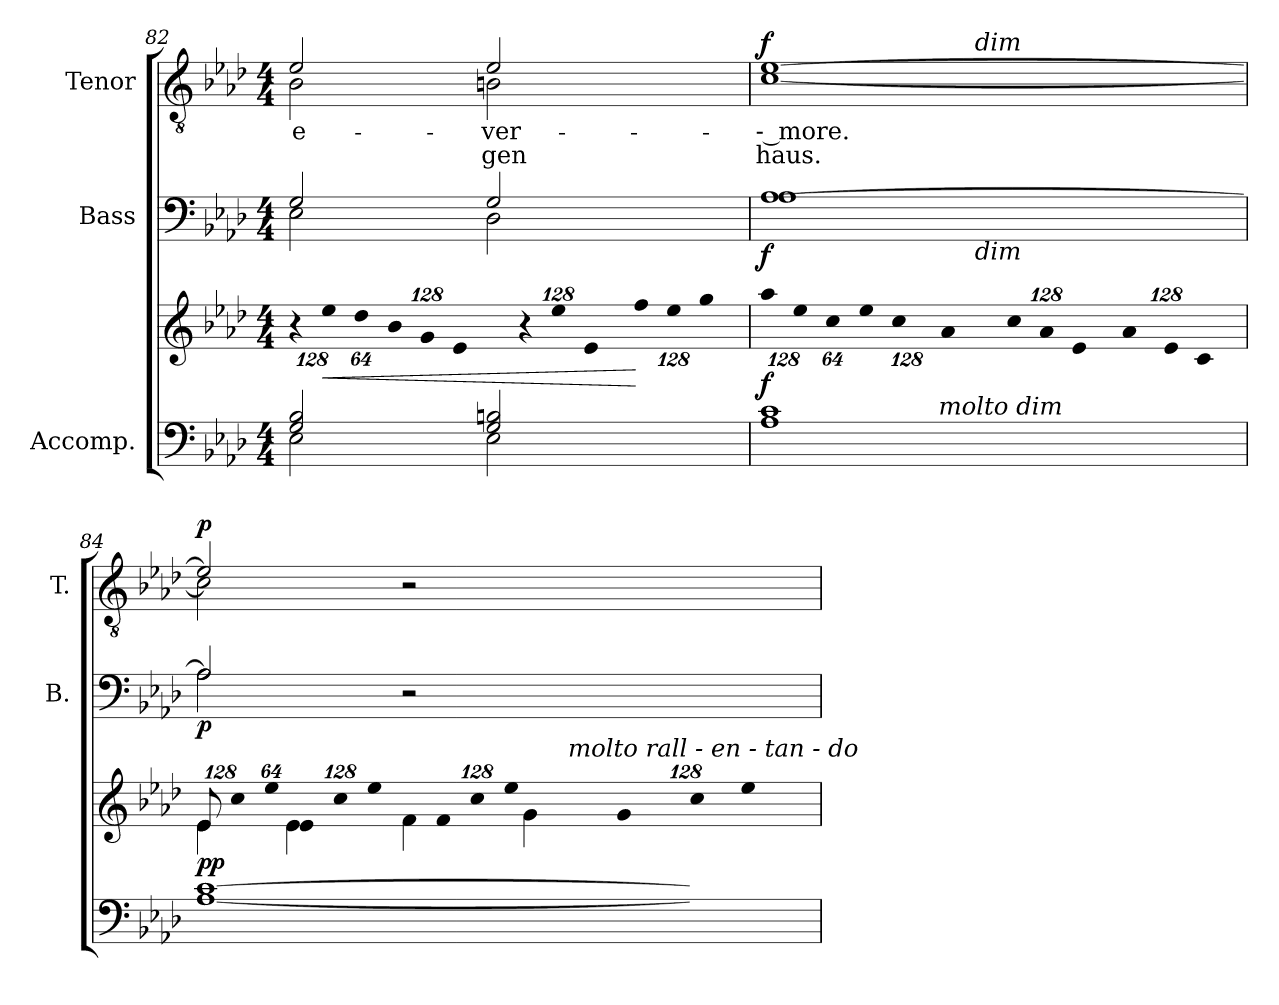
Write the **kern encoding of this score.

**kern	**kern	**dynam	**kern	**dynam	**kern	**text	**text	**dynam
*part3	*part3	*part3	*part2	*part2	*part1	*part1	*part1	*part1
*staff4	*staff3	*staff3/4	*staff2	*staff2	*staff1	*staff1	*staff1	*staff1
*I"Accomp.	*	*	*I"Bass	*	*I"Tenor	*	*	*
*	*	*	*I'B.	*	*I'T.	*	*	*
*clefF4	*clefG2	*	*clefF4	*	*clefGv2	*	*	*
*	*	*	*	*	*ITrd7c12	*	*	*
*k[b-e-a-d-]	*k[b-e-a-d-]	*	*k[b-e-a-d-]	*	*k[b-e-a-d-]	*	*	*
*A-:	*A-:	*	*A-:	*	*A-:	*	*	*
*M4/4	*M4/4	*	*M4/4	*	*M4/4	*	*	*
=82	=82	=82	=82	=82	=82	=82	=82	=82
*^	*	*	*	*	*	*	*	*
*	*	*Xbrackettup	*	*	*	*	*	*	*
!	!	!LO:N:vis=8	!	!	!	!	!	!	!
*	*	*	*	*^	*	*	*	*	*
!	!	!	!	!	!	!	!	!LO:LY:b:color=#000000	!	!
*	*	*	*	*	*	*	*^	*	*	*
2Gi/ 2B-i	2E-i\	1024%85r	.	2Gi/	2E-i\	.	2E-i/	2BB-i\	e-	.	.
!	!	!LO:N:vis=8	!LO:HP:b	!	!	!	!	!	!	!	!
.	.	1024%85ee-i\	<	.	.	.	.	.	.	.	.
!	!	!LO:N:vis=8	!	!	!	!	!	!	!	!	!
.	.	512%43dd-i\	.	.	.	.	.	.	.	.	.
!	!	!LO:N:vis=8	!	!	!	!	!	!	!	!	!
.	.	1024%85b-i/	.	.	.	.	.	.	.	.	.
!	!	!LO:N:vis=8	!	!	!	!	!	!	!	!	!
.	.	1024%85gi/	.	.	.	.	.	.	.	.	.
!	!	!LO:N:vis=8	!	!	!	!	!	!	!	!	!
.	.	512%43e-i/	.	.	.	.	.	.	.	.	.
!	!	!LO:N:vis=8	!	!	!	!	!	!	!	!	!
!	!	!	!	!	!	!	!	!	!LO:LY:b:color=#000000	!LO:LY:b:color=#000000	!
2Gi/ 2Bni	2E-i\	1024%85r	.	2Gi/	2D-i\	.	2E-i/	2BBni\	-ver-	-gen	.
!	!	!LO:N:vis=8	!	!	!	!	!	!	!	!	!
.	.	1024%85ee-i/	.	.	.	.	.	.	.	.	.
!	!	!LO:N:vis=8	!	!	!	!	!	!	!	!	!
.	.	512%43e-i/	.	.	.	.	.	.	.	.	.
!	!	!LO:N:vis=8	!	!	!	!	!	!	!	!	!
.	.	1024%85ffi\	.	.	.	.	.	.	.	.	.
!	!	!LO:N:vis=8	!	!	!	!	!	!	!	!	!
.	.	1024%85ee-i\	.	.	.	.	.	.	.	.	.
!	!	!LO:N:vis=8	!	!	!	!	!	!	!	!	!
.	.	512%43ggi\	[	.	.	.	.	.	.	.	.
*	*	*	*	*v	*v	*	*	*	*	*	*
*	*	*	*	*	*	*v	*v	*	*	*
!!LO:LB:g=z
=83	=83	=83	=83	=83	=83	=83	=83	=83	=83
!	!	!LO:N:vis=8	!	!	!	!	!	!	!
*	*	*	*	*^	*	*	*	*	*
!	!	!	!	!	!	!	!	!LO:LY:b:color=#000000	!LO:LY:b:color=#000000	!
*	*	*	*	*	*^	*	*^	*	*	*
*	*	*	*	*	*	*	*	*	*^	*	*	*
1A-i 1ci	4ryy	1024%85aa-i\	f	[1A-i	1A-i	2ryy	f	[1E-i	[1Ci	2ryy	-- more.	haus.	f
!	!	!LO:N:vis=8	!	!	!	!	!	!	!	!	!	!	!
.	.	1024%85ee-i\	.	.	.	.	.	.	.	.	.	.	.
!	!	!LO:N:vis=8	!	!	!	!	!	!	!	!	!	!	!
.	.	512%43cci\	.	.	.	.	.	.	.	.	.	.	.
!	!	!LO:N:vis=8	!	!	!	!	!	!	!	!	!	!	!
.	8ryy	1024%85ee-i\	.	.	.	.	.	.	.	.	.	.	.
!	!	!LO:N:vis=8	!	!	!	!	!	!	!	!	!	!	!
.	.	1024%85cci\	.	.	.	.	.	.	.	.	.	.	.
.	32ryy	.	.	.	.	.	.	.	.	.	.	.	.
.	128ryy	.	.	.	.	.	.	.	.	.	.	.	.
!	!LO:TX:a:i:t=molto dim	!	!	!	!	!	!	!	!	!	!	!	!
.	2ryy	.	.	.	.	.	.	.	.	.	.	.	.
!	!	!LO:N:vis=8	!	!	!	!	!	!	!	!	!	!	!
.	.	512%43a-i\	.	.	.	.	.	.	.	.	.	.	.
!	!	!	!	!	!	!	!	!	!	!LO:TX:a:i:t=dim	!	!	!
!	!	!	!	!	!	!LO:TX:b:i:t=dim	!	!	!	!	!	!	!
!	!	!LO:N:vis=8	!	!	!	!	!	!	!	!	!	!	!
.	.	1024%85cci/	.	.	.	2ryy	.	.	.	2ryy	.	.	.
!	!	!LO:N:vis=8	!	!	!	!	!	!	!	!	!	!	!
.	.	1024%85a-i/	.	.	.	.	.	.	.	.	.	.	.
!	!	!LO:N:vis=8	!	!	!	!	!	!	!	!	!	!	!
.	.	512%43e-i/	.	.	.	.	.	.	.	.	.	.	.
!	!	!LO:N:vis=8	!	!	!	!	!	!	!	!	!	!	!
.	.	1024%85a-i/	.	.	.	.	.	.	.	.	.	.	.
!	!	!LO:N:vis=8	!	!	!	!	!	!	!	!	!	!	!
.	.	1024%85e-i/	.	.	.	.	.	.	.	.	.	.	.
.	16ryy	.	.	.	.	.	.	.	.	.	.	.	.
!	!	!LO:N:vis=8	!	!	!	!	!	!	!	!	!	!	!
.	.	512%43ci/	.	.	.	.	.	.	.	.	.	.	.
.	64.ryy	.	.	.	.	.	.	.	.	.	.	.	.
=84	=84	=84	=84	=84	=84	=84	=84	=84	=84	=84	=84	=84	=84
!	!	!LO:N:vis=8	!	!	!	!	!	!	!	!	!	!	!
*	*	*^	*	*	*	*	*	*	*	*	*	*	*
*	*	*	*	*	*	*v	*v	*	*	*	*	*	*	*
*v	*v	*	*^	*	*	*	*	*	*v	*v	*	*	*
[1A-i [1ci	1024%85e-i/	4e-i\	2ryy	pp	2A-i/]	2A-i\	p	2E-i/]	2Ci\]	.	.	p
!	!LO:N:vis=8	!	!	!	!	!	!	!	!	!	!	!
.	1024%85cci/	.	.	.	.	.	.	.	.	.	.	.
!	!LO:N:vis=8	!	!	!	!	!	!	!	!	!	!	!
.	512%43ee-i/	.	.	.	.	.	.	.	.	.	.	.
!	!LO:N:vis=8	!	!	!	!	!	!	!	!	!	!	!
.	1024%85e-i/	4e-i\	.	.	.	.	.	.	.	.	.	.
!	!LO:N:vis=8	!	!	!	!	!	!	!	!	!	!	!
.	1024%85cci/	.	.	.	.	.	.	.	.	.	.	.
!	!LO:N:vis=8	!	!	!	!	!	!	!	!	!	!	!
.	512%43ee-i/	.	.	.	.	.	.	.	.	.	.	.
!	!LO:N:vis=8	!	!	!	!	!	!	!	!	!	!	!
.	1024%85fi/	4fi\	4ryy	.	2r	2ryy	.	2r	2ryy	.	.	.
!	!LO:N:vis=8	!	!	!	!	!	!	!	!	!	!	!
.	1024%85cci/	.	.	.	.	.	.	.	.	.	.	.
!	!LO:N:vis=8	!	!	!	!	!	!	!	!	!	!	!
.	512%43ee-i/	.	.	.	.	.	.	.	.	.	.	.
!	!LO:N:vis=8	!	!	!	!	!	!	!	!	!	!	!
.	1024%85gi/	4gi\	16ryy	.	.	.	.	.	.	.	.	.
.	.	.	64.ryy	.	.	.	.	.	.	.	.	.
!	!LO:N:vis=8	!	!	!	!	!	!	!	!	!	!	!
.	1024%85cci/	.	.	.	.	.	.	.	.	.	.	.
!	!	!	!LO:TX:a:i:t=molto    rall - en - tan - do	!	!	!	!	!	!	!	!	!
.	.	.	8ryy	.	.	.	.	.	.	.	.	.
!	!LO:N:vis=8	!	!	!	!	!	!	!	!	!	!	!
.	512%43ee-i/	.	.	.	.	.	.	.	.	.	.	.
.	.	.	32ryy	.	.	.	.	.	.	.	.	.
.	.	.	128ryy	.	.	.	.	.	.	.	.	.
*	*v	*v	*v	*	*	*	*	*v	*v	*	*	*
*	*	*	*v	*v	*	*	*	*	*
=	=	=	=	=	=	=	=	=
*-	*-	*-	*-	*-	*-	*-	*-	*-
